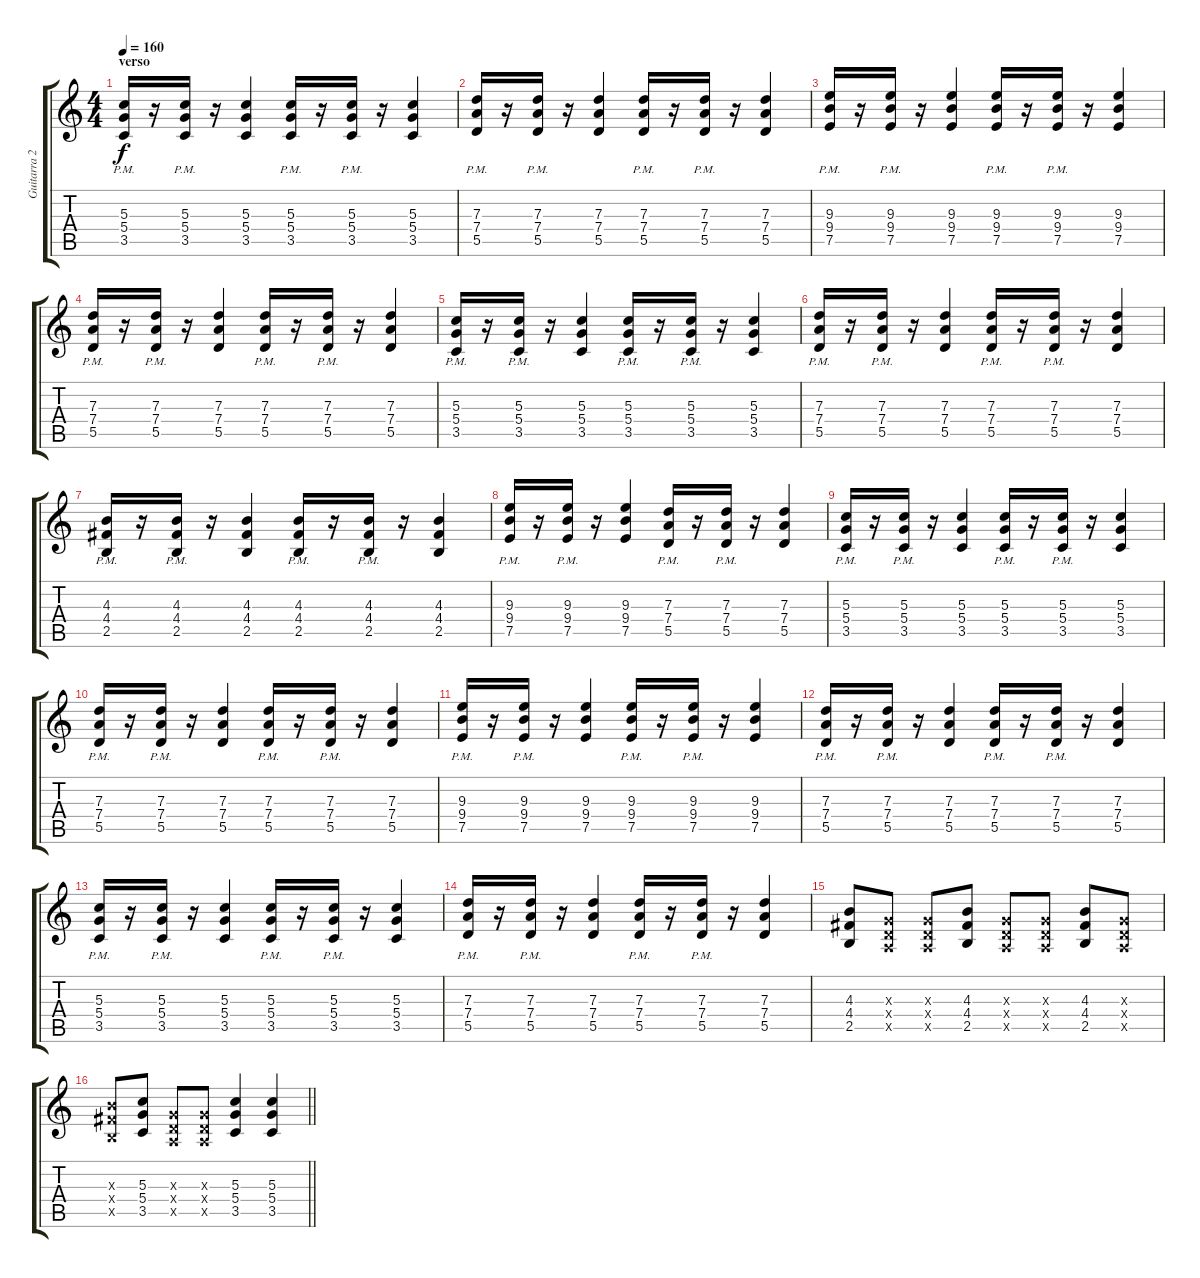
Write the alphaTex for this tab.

\track ("Guitarra 2" "Guitarra 2") {instrument distortionguitar}
\staff {score tabs}
\tuning (E4 B3 G3 D3 A2 E2) {hide}
\ts (4 4)
\section ("" "verso")
\tempo 160
\clef g2
\ks c
(5.3{pm} 5.4 3.5{pm}).16{dy f} r.16 (5.3{pm} 5.4{pm} 3.5{pm}).16 r.16 (5.3 5.4 3.5).4 (5.3{pm} 5.4{pm} 3.5{pm}).16 r.16 (5.3{pm} 5.4{pm} 3.5{pm}).16 r.16 (5.3 5.4 3.5).4 |
(7.3{pm} 7.4{pm} 5.5{pm}).16 r.16 (7.3{pm} 7.4{pm} 5.5{pm}).16 r.16 (7.3 7.4 5.5).4 (7.3{pm} 7.4{pm} 5.5{pm}).16 r.16 (7.3{pm} 7.4{pm} 5.5{pm}).16 r.16 (7.3 7.4 5.5).4 |
(9.3{pm} 9.4{pm} 7.5{pm}).16 r.16 (9.3{pm} 9.4{pm} 7.5{pm}).16 r.16 (9.3 9.4 7.5).4 (9.3{pm} 9.4{pm} 7.5{pm}).16 r.16 (9.3{pm} 9.4{pm} 7.5{pm}).16 r.16 (9.3 9.4 7.5).4 |
(7.3{pm} 7.4{pm} 5.5{pm}).16 r.16 (7.3{pm} 7.4{pm} 5.5{pm}).16 r.16 (7.3 7.4 5.5).4 (7.3{pm} 7.4{pm} 5.5{pm}).16 r.16 (7.3{pm} 7.4{pm} 5.5{pm}).16 r.16 (7.3 7.4 5.5).4 |
(5.3{pm} 5.4 3.5{pm}).16 r.16 (5.3{pm} 5.4{pm} 3.5{pm}).16 r.16 (5.3 5.4 3.5).4 (5.3{pm} 5.4{pm} 3.5{pm}).16 r.16 (5.3{pm} 5.4{pm} 3.5{pm}).16 r.16 (5.3 5.4 3.5).4 |
(7.3{pm} 7.4{pm} 5.5{pm}).16 r.16 (7.3{pm} 7.4{pm} 5.5{pm}).16 r.16 (7.3 7.4 5.5).4 (7.3{pm} 7.4{pm} 5.5{pm}).16 r.16 (7.3{pm} 7.4{pm} 5.5{pm}).16 r.16 (7.3 7.4 5.5).4 |
(4.3{pm} 4.4{pm} 2.5{pm}).16 r.16 (4.3{pm} 4.4{pm} 2.5{pm}).16 r.16 (4.3 4.4 2.5).4 (4.3{pm} 4.4{pm} 2.5{pm}).16 r.16 (4.3{pm} 4.4{pm} 2.5{pm}).16 r.16 (4.3 4.4 2.5).4 |
(9.3{pm} 9.4{pm} 7.5{pm}).16 r.16 (9.3{pm} 9.4{pm} 7.5{pm}).16 r.16 (9.3 9.4 7.5).4 (7.3{pm} 7.4{pm} 5.5).16 r.16 (7.3{pm} 7.4{pm} 5.5{pm}).16 r.16 (7.3 7.4 5.5).4 |
(5.3{pm} 5.4 3.5{pm}).16 r.16 (5.3{pm} 5.4{pm} 3.5{pm}).16 r.16 (5.3 5.4 3.5).4 (5.3{pm} 5.4{pm} 3.5{pm}).16 r.16 (5.3{pm} 5.4{pm} 3.5{pm}).16 r.16 (5.3 5.4 3.5).4 |
(7.3{pm} 7.4{pm} 5.5{pm}).16 r.16 (7.3{pm} 7.4{pm} 5.5{pm}).16 r.16 (7.3 7.4 5.5).4 (7.3{pm} 7.4{pm} 5.5{pm}).16 r.16 (7.3{pm} 7.4{pm} 5.5{pm}).16 r.16 (7.3 7.4 5.5).4 |
(9.3{pm} 9.4{pm} 7.5{pm}).16 r.16 (9.3{pm} 9.4{pm} 7.5{pm}).16 r.16 (9.3 9.4 7.5).4 (9.3{pm} 9.4{pm} 7.5{pm}).16 r.16 (9.3{pm} 9.4{pm} 7.5{pm}).16 r.16 (9.3 9.4 7.5).4 |
(7.3{pm} 7.4{pm} 5.5{pm}).16 r.16 (7.3{pm} 7.4{pm} 5.5{pm}).16 r.16 (7.3 7.4 5.5).4 (7.3{pm} 7.4{pm} 5.5{pm}).16 r.16 (7.3{pm} 7.4{pm} 5.5{pm}).16 r.16 (7.3 7.4 5.5).4 |
(5.3{pm} 5.4 3.5{pm}).16 r.16 (5.3{pm} 5.4{pm} 3.5{pm}).16 r.16 (5.3 5.4 3.5).4 (5.3{pm} 5.4{pm} 3.5{pm}).16 r.16 (5.3{pm} 5.4{pm} 3.5{pm}).16 r.16 (5.3 5.4 3.5).4 |
(7.3{pm} 7.4{pm} 5.5{pm}).16 r.16 (7.3{pm} 7.4{pm} 5.5{pm}).16 r.16 (7.3 7.4 5.5).4 (7.3{pm} 7.4{pm} 5.5{pm}).16 r.16 (7.3{pm} 7.4{pm} 5.5{pm}).16 r.16 (7.3 7.4 5.5).4 |
(4.3 4.4 2.5).8 (0.3{x} 0.4{x} 0.5{x}).8 (0.3{x} 0.4{x} 0.5{x}).8 (4.3 4.4 2.5).8 (0.3{x} 0.4{x} 0.5{x}).8 (0.3{x} 0.4{x} 0.5{x}).8 (4.3 4.4 2.5).8 (0.3{x} 0.4{x} 0.5{x}).8 |
\barLineRight lightlight
(4.3{x} 4.4{x} 2.5{x}).8 (5.3 5.4 3.5).8 (0.3{x} 0.4{x} 0.5{x}).8 (0.3{x} 0.4{x} 0.5{x}).8 (5.3 5.4 3.5).4 (5.3 5.4 3.5).4
